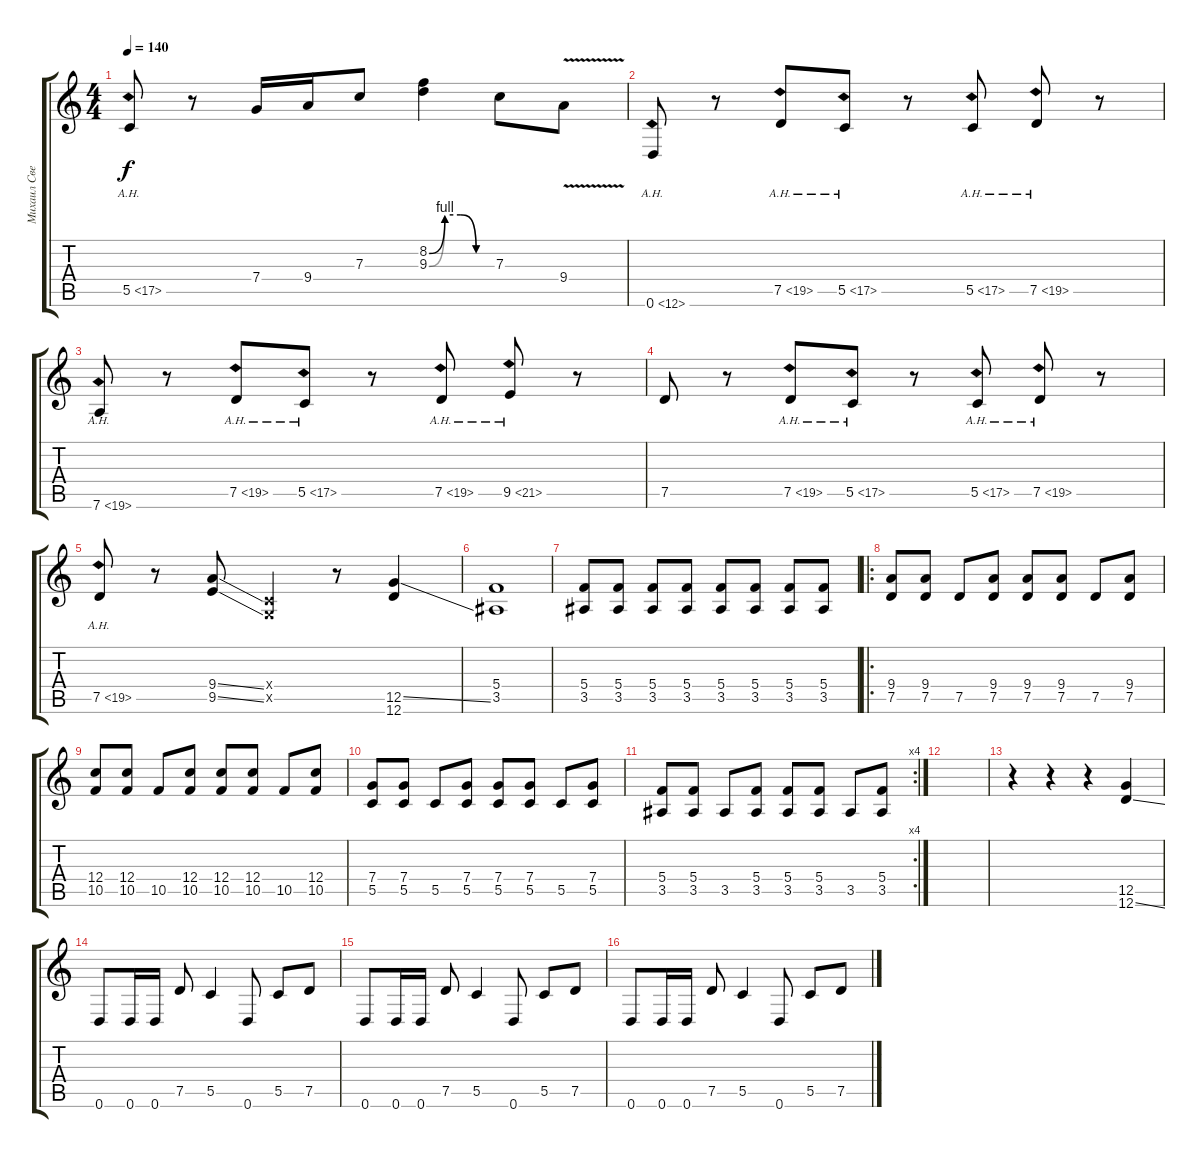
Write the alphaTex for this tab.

\track ("Михаил Светлов" "Михаил Све") {instrument distortionguitar}
\staff {score tabs}
\tuning (D4 A3 F3 C3 G2 D2) {hide}
\ts (4 4)
\tempo 140
\clef g2
\ks c
5.5{ah 12}.8{dy f} r.8 7.4.16{volume 10 instrument distortionguitar} 9.4.16 7.3.8 (8.2{be (custom 0 0 15 4 30 4 45 0 60 0)} 9.3{be (custom 0 0 15 4 30 4 45 0 60 0)}).4 7.3.8 9.4{v}.8 |
0.6{ah 12}.8{volume 13 instrument guitarharmonics} r.8 7.5{ah 12}.8 5.5{ah 12}.8 r.8 5.5{ah 12}.8 7.5{ah 12}.8 r.8 |
7.6{ah 12}.8{instrument guitarharmonics} r.8 7.5{ah 12}.8 5.5{ah 12}.8 r.8 7.5{ah 12}.8 9.5{ah 12}.8 r.8 |
7.5.8{instrument guitarharmonics} r.8 7.5{ah 12}.8 5.5{ah 12}.8 r.8 5.5{ah 12}.8 7.5{ah 12}.8 r.8 |
7.5{ah 12}.8 r.8 (9.4{ss} 9.5{ss}).8 (0.4{x} 0.5{x}).4 r.8 (12.5{ss} 12.6).4 |
(5.4 3.5).1{instrument distortionguitar} |
(5.4 3.5).8 (5.4 3.5).8 (5.4 3.5).8 (5.4 3.5).8 (5.4 3.5).8 (5.4 3.5).8 (5.4 3.5).8 (5.4 3.5).8 |
\ro
(9.4 7.5).8 (9.4 7.5).8 7.5.8 (9.4 7.5).8 (9.4 7.5).8 (9.4 7.5).8 7.5.8 (9.4 7.5).8 |
(12.4 10.5).8 (12.4 10.5).8 10.5.8 (12.4 10.5).8 (12.4 10.5).8 (12.4 10.5).8 10.5.8 (12.4 10.5).8 |
(7.4 5.5).8 (7.4 5.5).8 5.5.8 (7.4 5.5).8 (7.4 5.5).8 (7.4 5.5).8 5.5.8 (7.4 5.5).8 |
\rc 4
(5.4 3.5).8 (5.4 3.5).8 3.5.8 (5.4 3.5).8 (5.4 3.5).8 (5.4 3.5).8 3.5.8 (5.4 3.5).8 |
|
r.4 r.4 r.4 (12.5 12.6{ss}).4 |
0.6.8 0.6.16 0.6.16 7.5.8 5.5.4 0.6.8 5.5.8 7.5.8 |
0.6.8 0.6.16 0.6.16 7.5.8 5.5.4 0.6.8 5.5.8 7.5.8 |
0.6.8 0.6.16 0.6.16 7.5.8 5.5.4 0.6.8 5.5.8 7.5.8
